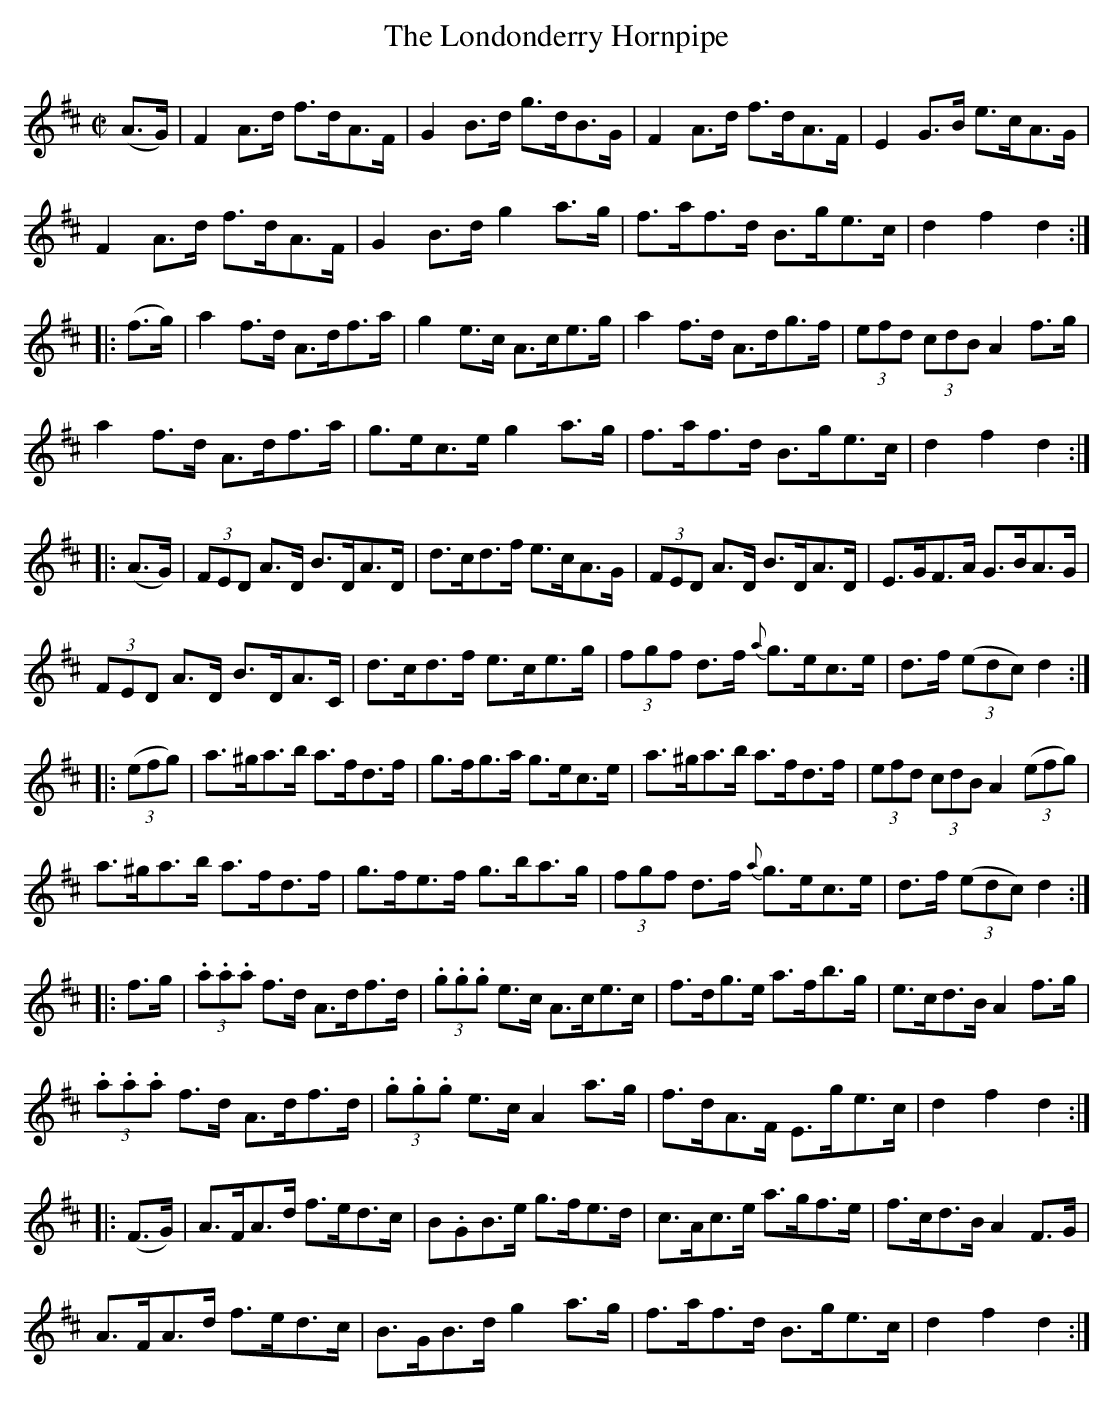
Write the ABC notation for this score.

X:1
T: The Londonderry Hornpipe
M: C|
L: 1/8
K: D
   (A>G) | F2 A>d f>dA>F | G2 B>d g>dB>G | F2 A>d f>dA>F | E2 G>B e>cA>G |
           F2 A>d f>dA>F | G2 B>d g2 a>g | f>af>d B>ge>c | d2  f2  d2   :|
|: (f>g) | a2 f>d A>df>a | g2 e>c A>ce>g | a2 f>d A>dg>f | (3efd (3cdB A2 f>g |
           a2 f>d A>df>a | g>ec>e g2 a>g | f>af>d B>ge>c | d2  f2  d2   :|
|: (A>G) | (3FED A>D B>DA>D | d>cd>f e>cA>G | (3FED A>D B>DA>D | E>GF>A G>BA>G |
      (3FED A>D B>DA>C | d>cd>f e>ce>g | (3fgf d>f {a}g>ec>e | d>f ((3edc) d2 :|
|:((3efg)|a>^ga>b a>fd>f |g>fg>a g>ec>e |a>^ga>b a>fd>f |(3efd (3cdB A2 ((3efg) |
      a>^ga>b a>fd>f | g>fe>f g>ba>g | (3fgf d>f {a}g>ec>e | d>f ((3edc) d2 :|
|: f>g | (3.a.a.a f>d A>df>d |(3.g.g.g e>c A>ce>c |f>dg>e a>fb>g |e>cd>B A2 f>g|
         (3.a.a.a f>d A>df>d |(3.g.g.g e>c A2 a>g |f>dA>F E>ge>c | d2 f2 d2 :|
|: (F>G) | A>FA>d f>ed>c | B.GB>e g>fe>d | c>Ac>e a>gf>e | f>cd>B A2 F>G |
           A>FA>d f>ed>c | B>GB>d g2 a>g | f>af>d B>ge>c | d2 f2 d2 :|
